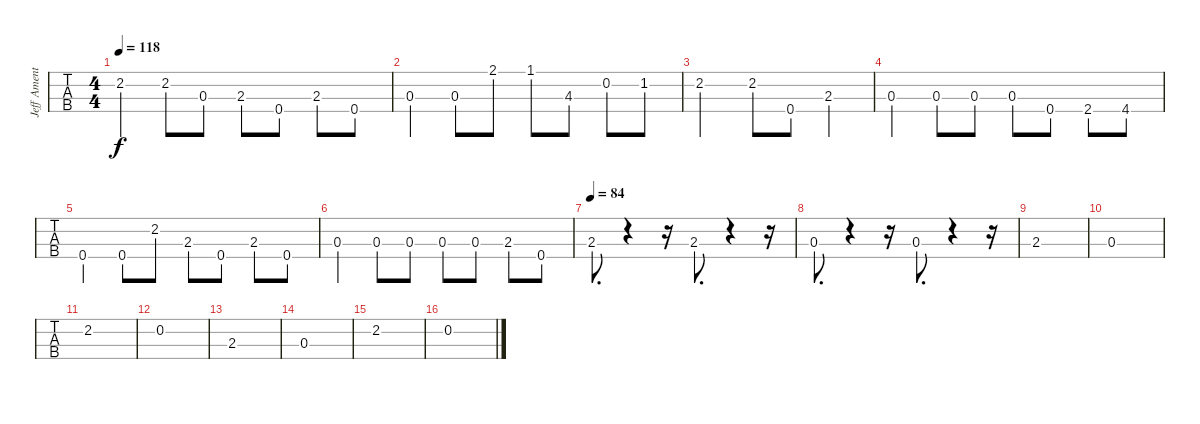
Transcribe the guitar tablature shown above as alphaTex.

\track ("Jeff Ament" "Jeff Ament") {instrument electricbassfinger}
\staff {tabs}
\tuning (G2 D2 A1 E1) {hide}
\ts (4 4)
\tempo 118
\clef f4
\ks c
2.2.4{dy f} 2.2.8 0.3.8 2.3.8 0.4.8 2.3.8 0.4.8 |
0.3.4 0.3.8 2.1.8 1.1.8 4.3.8 0.2.8 1.2.8 |
2.2.2 2.2.8 0.4.8 2.3.4 |
0.3.4 0.3.8 0.3.8 0.3.8 0.4.8 2.4.8 4.4.8 |
0.4.4 0.4.8 2.2.8 2.3.8 0.4.8 2.3.8 0.4.8 |
0.3.4 0.3.8 0.3.8 0.3.8 0.3.8 2.3.8 0.4.8 |
\tempo 84
2.3.8{d} r.4 r.16 2.3.8{d} r.4 r.16 |
0.3.8{d} r.4 r.16 0.3.8{d} r.4 r.16 |
2.3.1 |
0.3.1 |
2.2.1 |
0.2.1 |
2.3.1 |
0.3.1 |
2.2.1 |
0.2.1
